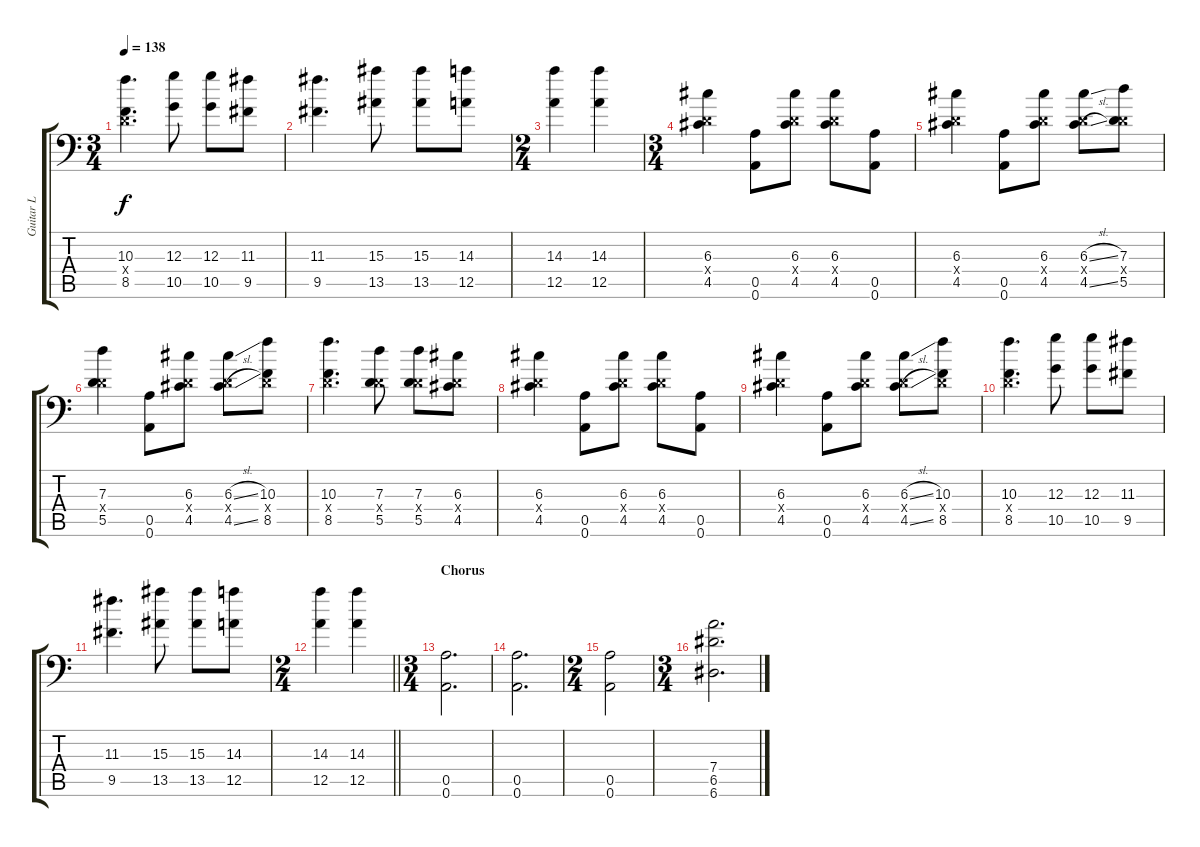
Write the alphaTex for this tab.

\track ("Guitar L" "Guitar L") {instrument distortionguitar}
\staff {score tabs}
\tuning (E4 B3 G3 D3 A2 A1) {hide}
\ts (3 4)
\tempo 138
\clef f4
\ks c
(10.3 0.4{x} 8.5).4{d dy f} (12.3 10.5).8 (12.3 10.5).8 (11.3 9.5).8 |
(11.3 9.5).4{d} (15.3 13.5).8 (15.3 13.5).8 (14.3 12.5).8 |
\ts (2 4)
(14.3 12.5).4 (14.3 12.5).4 |
\ts (3 4)
(6.3 0.4{x} 4.5).4 (0.5 0.6).8 (6.3 0.4{x} 4.5).8 (6.3 0.4{x} 4.5).8 (0.5 0.6).8 |
(6.3 0.4{x} 4.5).4 (0.5 0.6).8 (6.3 0.4{x} 4.5).8 (6.3{sl} 0.4{x} 4.5{sl}).8 (7.3 0.4{x} 5.5).8 |
(7.3 0.4{x} 5.5).4 (0.5 0.6).8 (6.3 0.4{x} 4.5).8 (6.3{sl} 0.4{x} 4.5{sl}).8 (10.3 0.4{x} 8.5).8 |
(10.3 0.4{x} 8.5).4{d} (7.3 0.4{x} 5.5).8 (7.3 0.4{x} 5.5).8 (6.3 0.4{x} 4.5).8 |
(6.3 0.4{x} 4.5).4 (0.5 0.6).8 (6.3 0.4{x} 4.5).8 (6.3 0.4{x} 4.5).8 (0.5 0.6).8 |
(6.3 0.4{x} 4.5).4 (0.5 0.6).8 (6.3 0.4{x} 4.5).8 (6.3{sl} 0.4{x} 4.5{sl}).8 (10.3 0.4{x} 8.5).8 |
(10.3 0.4{x} 8.5).4{d} (12.3 10.5).8 (12.3 10.5).8 (11.3 9.5).8 |
(11.3 9.5).4{d} (15.3 13.5).8 (15.3 13.5).8 (14.3 12.5).8 |
\ts (2 4)
\barLineRight lightlight
(14.3 12.5).4 (14.3 12.5).4 |
\ts (3 4)
\section ("" "Chorus")
(0.5 0.6).2{d} |
(0.5 0.6).2{d} |
\ts (2 4)
(0.5 0.6).2 |
\ts (3 4)
(7.4 6.5 6.6).2{d}
